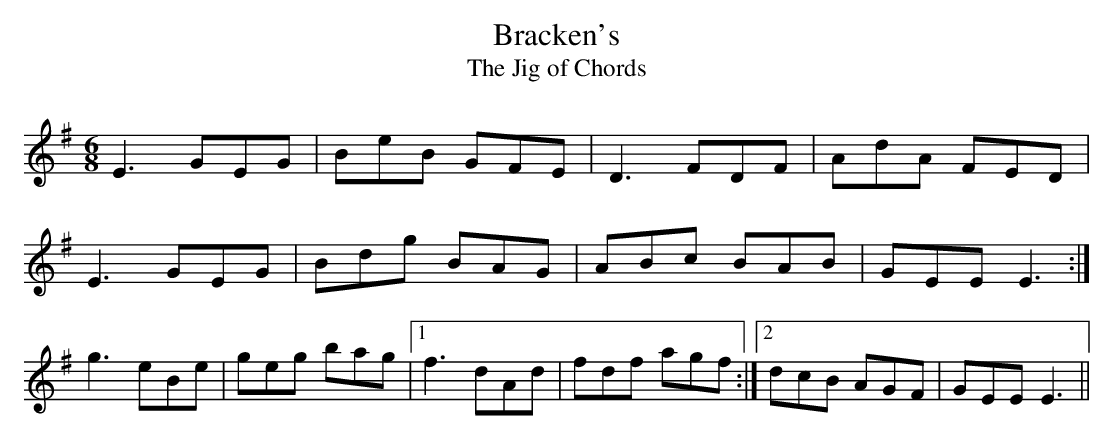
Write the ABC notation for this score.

X:1
T:Bracken's
T:The Jig of Chords
M:6/8
L:1/8
K:G
E3 GEG|BeB GFE|D3 FDF|AdA FED|!
E3 GEG|Bdg BAG|ABc BAB|GEE E3:|!
g3 eBe|geg bag|1 f3 dAd|fdf agf:|2 dcB AGF|GEE E3||!
